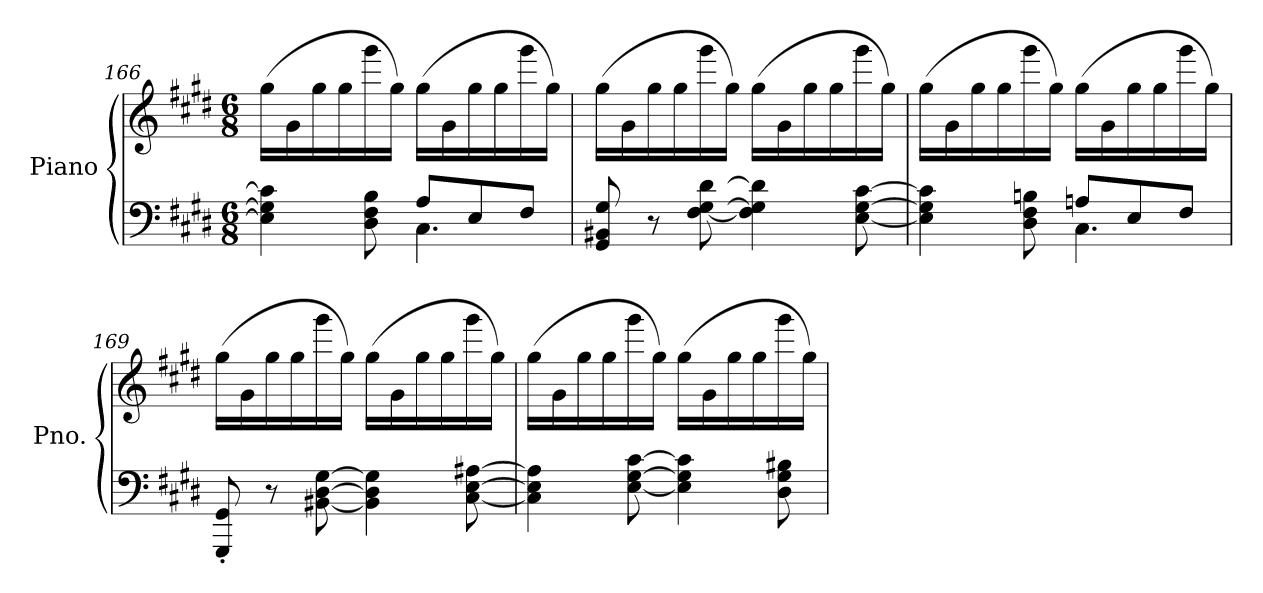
**kern	**kern
*part1	*part1
*staff2	*staff1
*I"Piano	*
*I'Pno.	*
*clefF4	*clefG2
*k[f#c#g#d#]	*k[f#c#g#d#]
*M6/8	*M6/8
=166	=166
*^	*
4E\] 4G#\] 4c#\]	4.ryy	(16gg#\LL
.	.	16g#\
.	.	16gg#\
.	.	16gg#\
8D#\ 8F#\ 8B\	.	16ggg#\
.	.	16gg#\JJ)
8A/L	4.C#\	(16gg#\LL
.	.	16g#\
8E/	.	16gg#\
.	.	16gg#\
8F#/J	.	16ggg#\
.	.	16gg#\JJ)
*v	*v	*
!!LO:LB:g=z
=167	=167
8GG#/ 8BB#X/ 8G#/	(16gg#\LL
.	16g#\
8r	16gg#\
.	16gg#\
[8F#\ [8G#\ [8d#\	16ggg#\
.	16gg#\JJ)
4F#\] 4G#\] 4d#\]	(16gg#\LL
.	16g#\
.	16gg#\
.	16gg#\
[8E\ [8G#\ [8c#\	16ggg#\
.	16gg#\JJ)
!!LO:LB:g=z
=168	=168
*^	*
4E\] 4G#\] 4c#\]	4.ryy	(16gg#\LL
.	.	16g#\
.	.	16gg#\
.	.	16gg#\
8D#\ 8F#\ 8Bn\	.	16ggg#\
.	.	16gg#\JJ)
8An/L	4.C#\	(16gg#\LL
.	.	16g#\
8E/	.	16gg#\
.	.	16gg#\
8F#/J	.	16ggg#\
.	.	16gg#\JJ)
*v	*v	*
=169	=169
8GGG#/' 8GG#/'	(16gg#\LL
.	16g#\
8r	16gg#\
.	16gg#\
[8BB#X\ [8D#\ [8G#\	16ggg#\
.	16gg#\JJ)
4BB#\] 4D#\] 4G#\]	(16gg#\LL
.	16g#\
.	16gg#\
.	16gg#\
[8C#\ [8E\ [8A#X\	16ggg#\
.	16gg#\JJ)
=170	=170
4C#\] 4E\] 4A#\]	(16gg#\LL
.	16g#\
.	16gg#\
.	16gg#\
[8E\ [8G#\ [8c#\	16ggg#\
.	16gg#\JJ)
4E\] 4G#\] 4c#\]	(16gg#\LL
.	16g#\
.	16gg#\
.	16gg#\
8D#\ 8G#\ 8B#X\	16ggg#\
.	16gg#\JJ)
=	=
*-	*-
